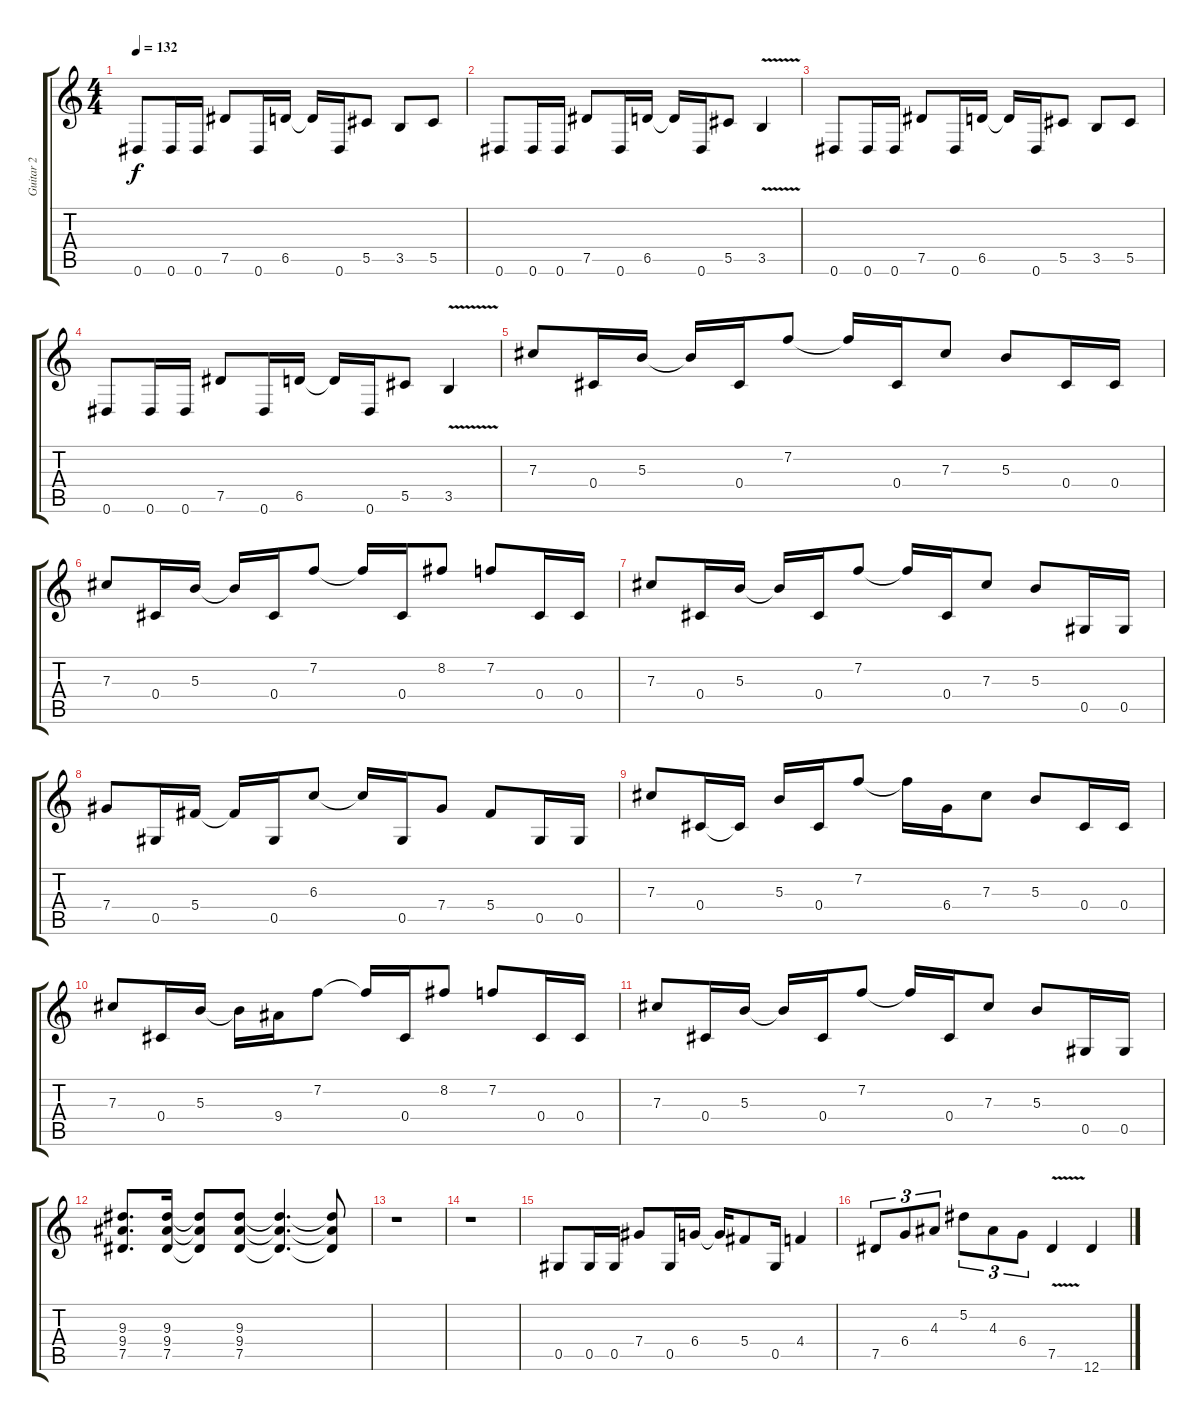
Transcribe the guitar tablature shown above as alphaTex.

\track ("Guitar 2" "Guitar 2") {instrument distortionguitar}
\staff {score tabs}
\tuning (Eb4 Bb3 Gb3 Db3 Ab2 Eb2) {hide}
\ts (4 4)
\tempo 132
\clef g2
\ks c
0.6.8{dy f} 0.6.16 0.6.16 7.5.8 0.6.16 6.5.16 6.5{t}.16 0.6.16 5.5.8 3.5.8 5.5.8 |
0.6.8 0.6.16 0.6.16 7.5.8 0.6.16 6.5.16 6.5{t}.16 0.6.16 5.5.8 3.5{v}.4 |
0.6.8 0.6.16 0.6.16 7.5.8 0.6.16 6.5.16 6.5{t}.16 0.6.16 5.5.8 3.5.8 5.5.8 |
0.6.8 0.6.16 0.6.16 7.5.8 0.6.16 6.5.16 6.5{t}.16 0.6.16 5.5.8 3.5{v}.4 |
7.3.8 0.4.16 5.3.16 5.3{t}.16 0.4.16 7.2.8 7.2{t}.16 0.4.16 7.3.8 5.3.8 0.4.16 0.4.16 |
7.3.8 0.4.16 5.3.16 5.3{t}.16 0.4.16 7.2.8 7.2{t}.16 0.4.16 8.2.8 7.2.8 0.4.16 0.4.16 |
7.3.8 0.4.16 5.3.16 5.3{t}.16 0.4.16 7.2.8 7.2{t}.16 0.4.16 7.3.8 5.3.8 0.5.16 0.5.16 |
7.4.8 0.5.16 5.4.16 5.4{t}.16 0.5.16 6.3.8 6.3{t}.16 0.5.16 7.4.8 5.4.8 0.5.16 0.5.16 |
7.3.8 0.4.16 0.4{t}.16 5.3.16 0.4.16 7.2.8 7.2{t}.16 6.4.16 7.3.8 5.3.8 0.4.16 0.4.16 |
7.3.8 0.4.16 5.3.16 5.3{t}.16 9.4.16 7.2.8 7.2{t}.16 0.4.16 8.2.8 7.2.8 0.4.16 0.4.16 |
7.3.8 0.4.16 5.3.16 5.3{t}.16 0.4.16 7.2.8 7.2{t}.16 0.4.16 7.3.8 5.3.8 0.5.16 0.5.16 |
(9.3 9.4 7.5).8{d} (9.3 9.4 7.5).16 (9.3{t} 9.4{t} 7.5{t}).8 (9.3 9.4 7.5).8 (9.3{t} 9.4{t} 7.5{t}).4{d} (9.3{t} 9.4{t} 7.5{t}).8 |
r.1 |
r.1 |
0.5.8 0.5.16 0.5.16 7.4.8 0.5.16 6.4.16 6.4{t}.16 5.4.8 0.5.16 4.4.4 |
7.5.8{tu (3 2)} 6.4.8{tu (3 2)} 4.3.8{tu (3 2)} 5.2.8{tu (3 2)} 4.3.8{tu (3 2)} 6.4.8{tu (3 2)} 7.5{v}.4 12.6.4
